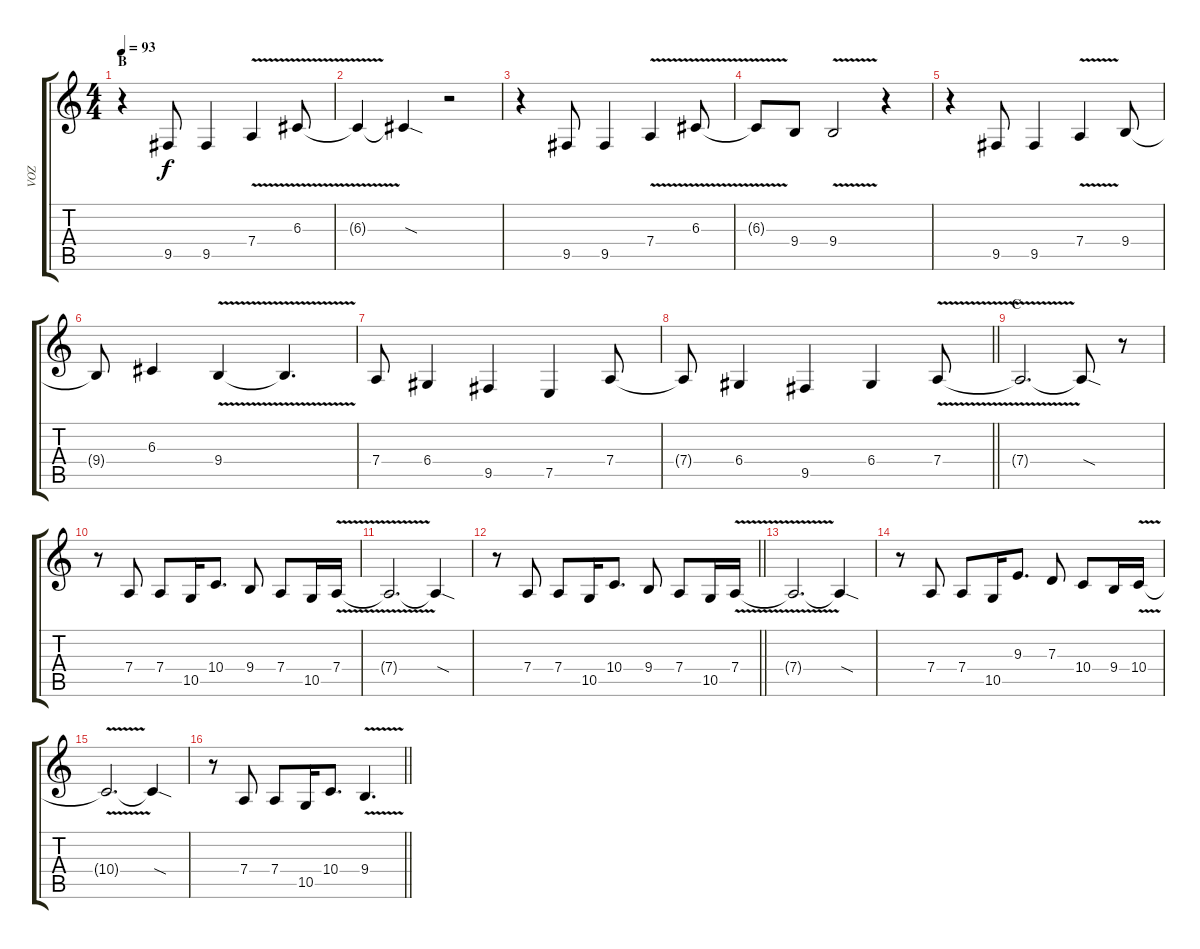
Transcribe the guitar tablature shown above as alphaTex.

\track ("VOZ" "VOZ") {instrument flute}
\staff {score tabs}
\tuning (E4 B3 G3 D3 A2 E2) {hide}
\ts (4 4)
\section ("" "B")
\tempo 93
\clef g2
\ks c
r.4{dy f} 9.5.8 9.5.4 7.4{v}.4 6.3{v}.8 |
6.3{t}.4 6.3{sod t}.4 r.2 |
r.4 9.5.8 9.5.4 7.4{v}.4 6.3{v}.8 |
6.3{t}.8 9.4.8 9.4{v}.2 r.4 |
r.4 9.5.8 9.5.4 7.4{v}.4 9.4.8 |
9.4{t}.8 6.3.4 9.4{v}.4 9.4{t}.4{d} |
7.4.8 6.4.4 9.5.4 7.5.4 7.4.8 |
\barLineRight lightlight
7.4{t}.8 6.4.4 9.5.4 6.4.4 7.4{v}.8 |
\section ("" "C")
7.4{t}.2{d} 7.4{sod t}.8 r.8 |
r.8 7.4.8 7.4.8 10.5.16 10.4.8{d} 9.4.8 7.4.8 10.5.16 7.4{v}.16 |
7.4{t}.2{d} 7.4{sod t}.4 |
\barLineRight lightlight
r.8 7.4.8 7.4.8 10.5.16 10.4.8{d} 9.4.8 7.4.8 10.5.16 7.4{v}.16 |
7.4{t}.2{d} 7.4{sod t}.4 |
r.8 7.4.8 7.4.8 10.5.16 9.3.8{d} 7.3.8 10.4.8 9.4.16 10.4{v}.16 |
10.4{t}.2{d} 10.4{sod t}.4 |
\barLineRight lightlight
r.8 7.4.8 7.4.8 10.5.16 10.4.8{d} 9.4{v}.4{d}
